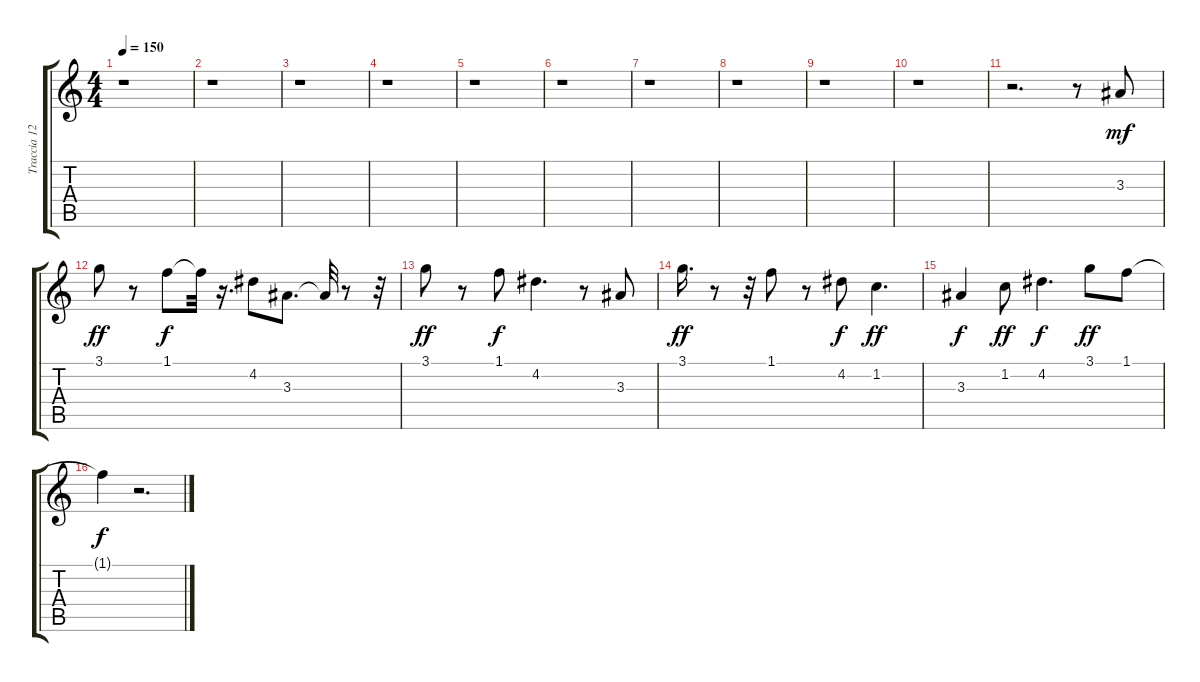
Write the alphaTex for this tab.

\track ("Traccia 12" "Traccia 12") {instrument overdrivenguitar}
\staff {score tabs}
\tuning (E4 B3 G3 D3 A2 E2) {hide}
\ts (4 4)
\tempo 150
\clef g2
\ks c
r.1{dy mf} |
r.1 |
r.1 |
r.1 |
r.1 |
r.1 |
r.1 |
r.1 |
r.1 |
r.1 |
r.2{d} r.8 3.3.8 |
3.1.8{dy ff} r.8 1.1.8{dy f} 1.1{t}.32 r.16{d} 4.2.8 3.3.8{d} 3.3{t}.32 r.8 r.32 |
3.1.8{dy ff} r.8 1.1.8{dy f} 4.2.4{d} r.8 3.3.8 |
3.1.16{d dy ff} r.8 r.32 1.1.8 r.8 4.2.8{dy f} 1.2.4{d dy ff} |
3.3.4{dy f} 1.2.8{dy ff} 4.2.4{d dy f} 3.1.8{dy ff} 1.1.8 |
1.1{t}.4{dy f} r.2{d}
